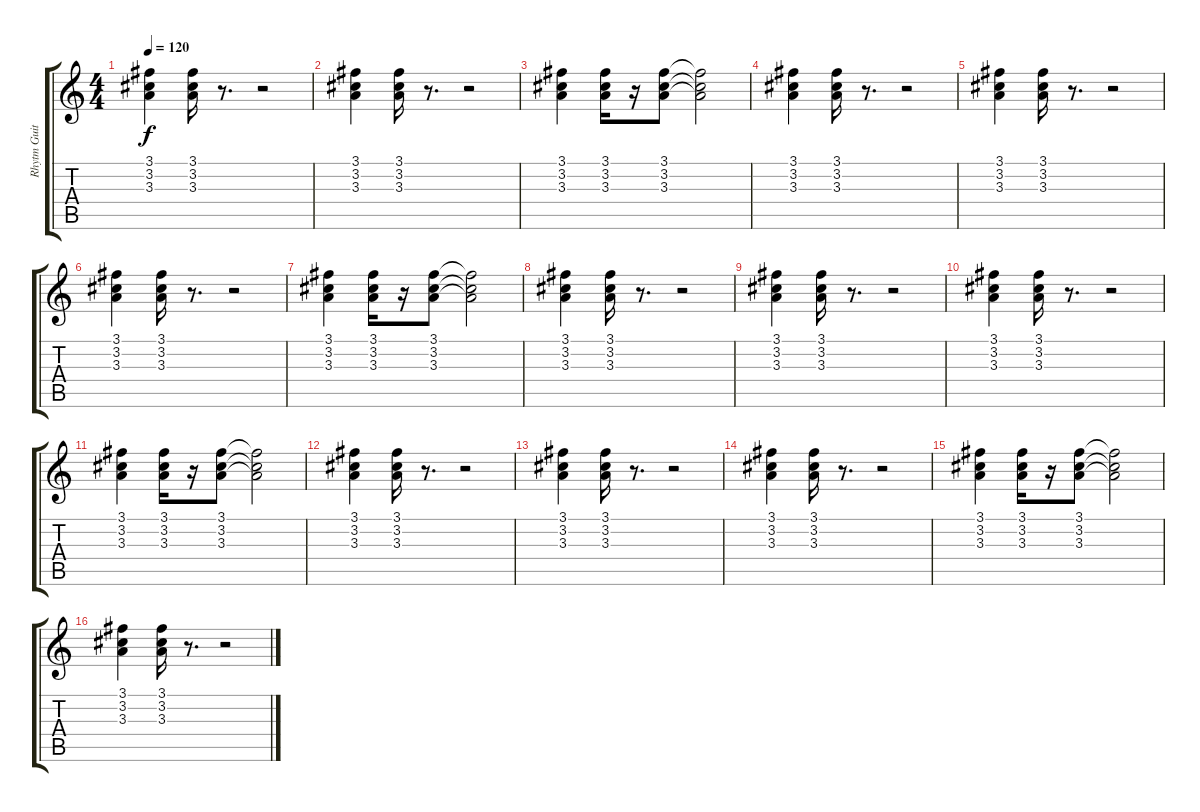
\track ("Rhytm Guitar" "Rhytm Guit") {instrument distortionguitar}
\staff {score tabs}
\tuning (Eb4 Bb3 Gb3 Db3 Ab2 Eb2) {hide}
\ts (4 4)
\tempo 120
\clef g2
\ks c
(3.1 3.2 3.3).4{dy f} (3.1 3.2 3.3).16 r.8{d} r.2 |
(3.1 3.2 3.3).4 (3.1 3.2 3.3).16 r.8{d} r.2 |
(3.1 3.2 3.3).4 (3.1 3.2 3.3).16 r.16 (3.1 3.2 3.3).8 (3.1{t} 3.2{t} 3.3{t}).2 |
(3.1 3.2 3.3).4 (3.1 3.2 3.3).16 r.8{d} r.2 |
(3.1 3.2 3.3).4 (3.1 3.2 3.3).16 r.8{d} r.2 |
(3.1 3.2 3.3).4 (3.1 3.2 3.3).16 r.8{d} r.2 |
(3.1 3.2 3.3).4 (3.1 3.2 3.3).16 r.16 (3.1 3.2 3.3).8 (3.1{t} 3.2{t} 3.3{t}).2 |
(3.1 3.2 3.3).4 (3.1 3.2 3.3).16 r.8{d} r.2 |
(3.1 3.2 3.3).4 (3.1 3.2 3.3).16 r.8{d} r.2 |
(3.1 3.2 3.3).4 (3.1 3.2 3.3).16 r.8{d} r.2 |
(3.1 3.2 3.3).4 (3.1 3.2 3.3).16 r.16 (3.1 3.2 3.3).8 (3.1{t} 3.2{t} 3.3{t}).2 |
(3.1 3.2 3.3).4 (3.1 3.2 3.3).16 r.8{d} r.2 |
(3.1 3.2 3.3).4 (3.1 3.2 3.3).16 r.8{d} r.2 |
(3.1 3.2 3.3).4 (3.1 3.2 3.3).16 r.8{d} r.2 |
(3.1 3.2 3.3).4 (3.1 3.2 3.3).16 r.16 (3.1 3.2 3.3).8 (3.1{t} 3.2{t} 3.3{t}).2 |
(3.1 3.2 3.3).4 (3.1 3.2 3.3).16 r.8{d} r.2
